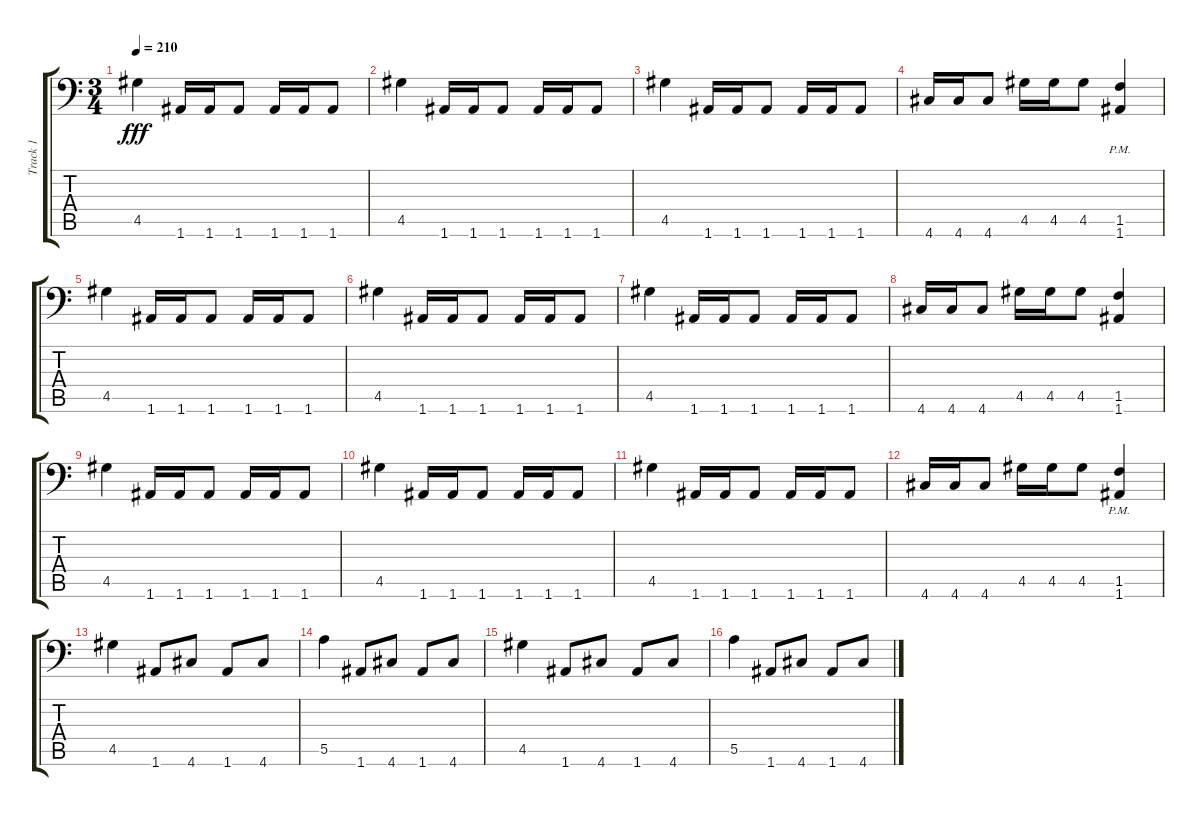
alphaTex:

\track ("Track 1" "Track 1") {instrument distortionguitar}
\staff {score tabs}
\tuning (B3 Gb3 D3 A2 E2 A1) {hide}
\ts (3 4)
\tempo 210
\clef f4
\ks c
4.5.4{dy fff} 1.6.16 1.6.16 1.6.8 1.6.16 1.6.16 1.6.8 |
4.5.4 1.6.16 1.6.16 1.6.8 1.6.16 1.6.16 1.6.8 |
4.5.4 1.6.16 1.6.16 1.6.8 1.6.16 1.6.16 1.6.8 |
4.6.16 4.6.16 4.6.8 4.5.16 4.5.16 4.5.8 (1.5{pm} 1.6{pm}).4 |
4.5.4 1.6.16 1.6.16 1.6.8 1.6.16 1.6.16 1.6.8 |
4.5.4 1.6.16 1.6.16 1.6.8 1.6.16 1.6.16 1.6.8 |
4.5.4 1.6.16 1.6.16 1.6.8 1.6.16 1.6.16 1.6.8 |
4.6.16 4.6.16 4.6.8 4.5.16 4.5.16 4.5.8 (1.5 1.6).4 |
4.5.4 1.6.16 1.6.16 1.6.8 1.6.16 1.6.16 1.6.8 |
4.5.4 1.6.16 1.6.16 1.6.8 1.6.16 1.6.16 1.6.8 |
4.5.4 1.6.16 1.6.16 1.6.8 1.6.16 1.6.16 1.6.8 |
4.6.16 4.6.16 4.6.8 4.5.16 4.5.16 4.5.8 (1.5{pm} 1.6{pm}).4 |
4.5.4 1.6.8 4.6.8 1.6.8 4.6.8 |
5.5.4 1.6.8 4.6.8 1.6.8 4.6.8 |
4.5.4 1.6.8 4.6.8 1.6.8 4.6.8 |
5.5.4 1.6.8 4.6.8 1.6.8 4.6.8
